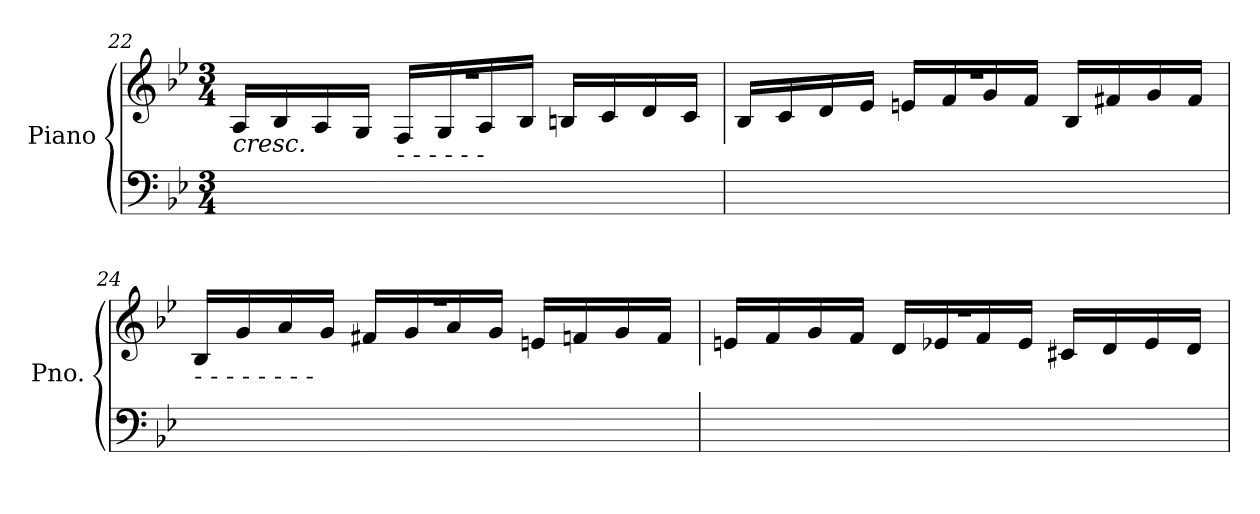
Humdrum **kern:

**kern	**kern
*part1	*part1
*staff2	*staff1
*I"Piano	*
*I'Pno.	*
!!LO:PB:g=z
*clefF4	*clefG2
*k[b-e-]	*k[b-e-]
*M3/4	*M3/4
=22	=22
*	*^
!	!LO:TX:b:i:t=cresc.	!
2.ryy	2.r	16A/LL
.	.	16B-/
.	.	16A/
.	.	16G/JJ
!	!	!LO:TX:b:t=-            -            -            -            -            -
.	.	16F/LL
.	.	16G/
.	.	16A/
.	.	16B-/JJ
.	.	16Bn/LL
.	.	16c/
.	.	16d/
.	.	16c/JJ
=23	=23	=23
2.ryy	2.r	16B-/LL
.	.	16c/
.	.	16d/
.	.	16e-/JJ
.	.	16en/LL
.	.	16f/
.	.	16g/
.	.	16f/JJ
.	.	16B-/LL
.	.	16f#X/
.	.	16g/
.	.	16f#/JJ
!!LO:LB:g=z	!!
=24	=24	=24
!	!LO:TX:b:t=-          -           -           -           -          -          -         -	!
2.ryy	2.r	16B-/LL
.	.	16g/
.	.	16a/
.	.	16g/JJ
.	.	16f#X/LL
.	.	16g/
.	.	16a/
.	.	16g/JJ
.	.	16en/LL
.	.	16fn/
.	.	16g/
.	.	16f/JJ
=25	=25	=25
2.ryy	2.r	16en/LL
.	.	16f/
.	.	16g/
.	.	16f/JJ
.	.	16d/LL
.	.	16e-X/
.	.	16f/
.	.	16e-/JJ
.	.	16c#X/LL
.	.	16d/
.	.	16e-/
.	.	16d/JJ
*	*v	*v
=	=
*-	*-
